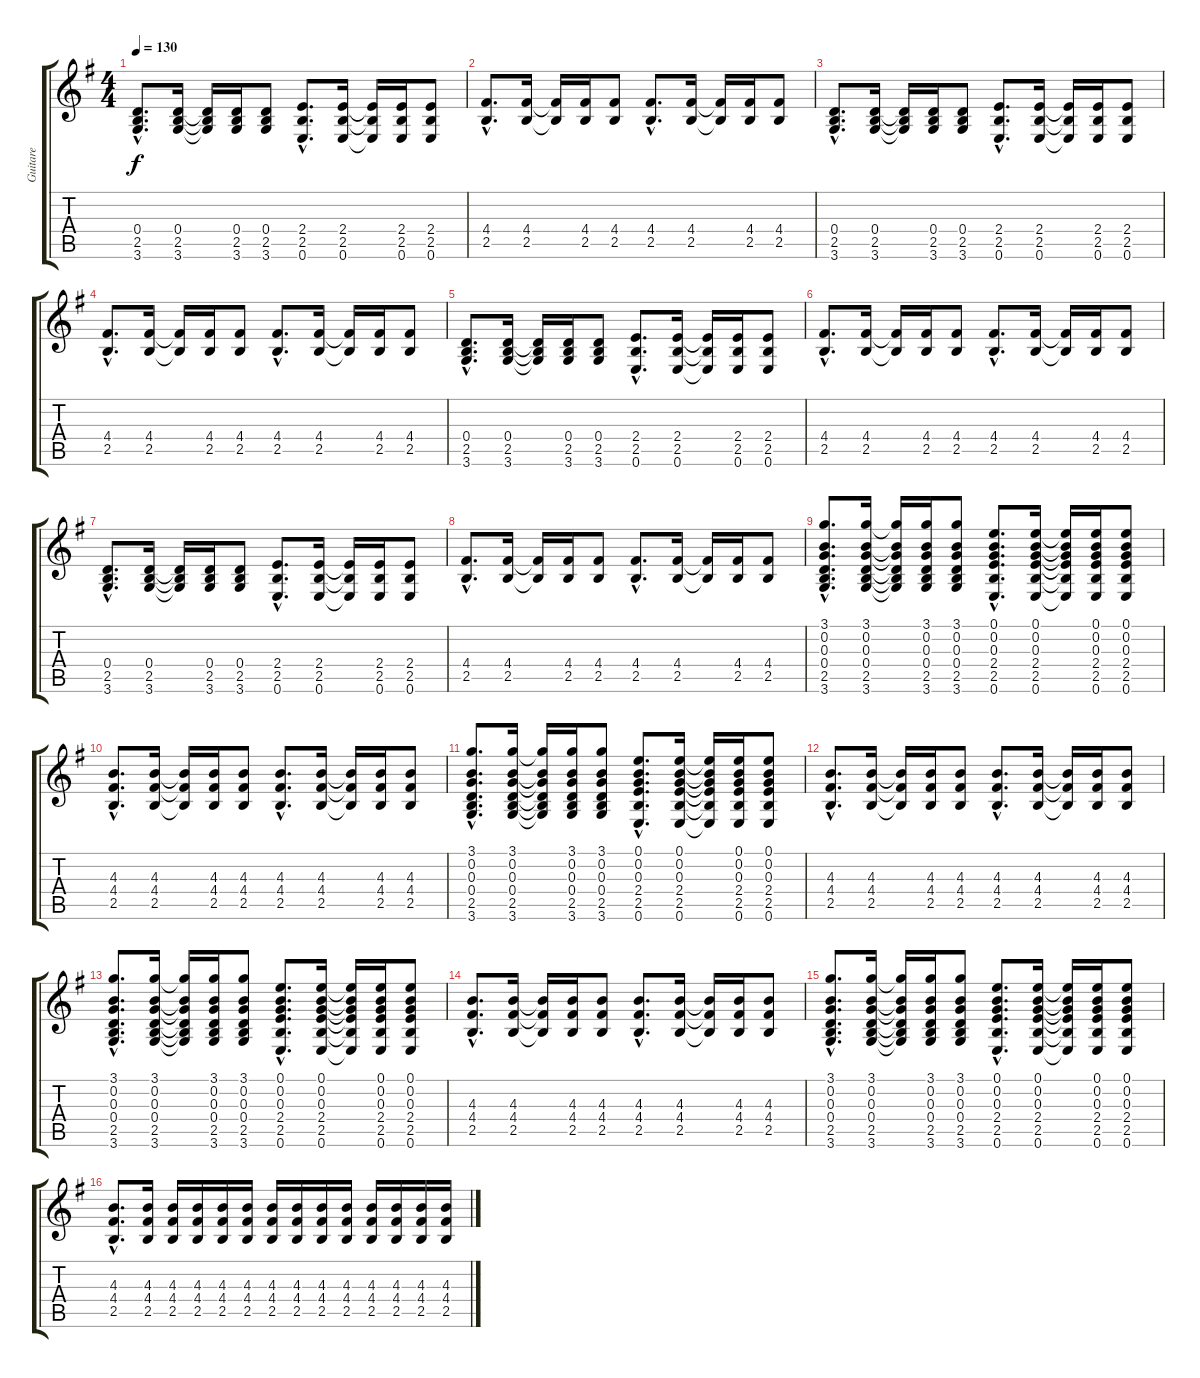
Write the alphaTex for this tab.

\track ("Guitare" "Guitare") {instrument acousticguitarnylon}
\staff {score tabs}
\tuning (E4 B3 G3 D3 A2 E2) {hide}
\ts (4 4)
\tempo 130
\clef g2
\ks g
(0.4{hac} 2.5{hac} 3.6{hac}).8{d dy f instrument acousticguitarnylon} (0.4 2.5 3.6).16 (0.4{t} 2.5{t} 3.6{t}).16 (0.4 2.5 3.6).16 (0.4 2.5 3.6).8 (2.4{hac} 2.5{hac} 0.6{hac}).8{d} (2.4 2.5 0.6).16 (2.4{t} 2.5{t} 0.6{t}).16 (2.4 2.5 0.6).16 (2.4 2.5 0.6).8 |
(4.4{hac} 2.5{hac}).8{d} (4.4 2.5).16 (4.4{t} 2.5{t}).16 (4.4 2.5).16 (4.4 2.5).8 (4.4{hac} 2.5{hac}).8{d} (4.4 2.5).16 (4.4{t} 2.5{t}).16 (4.4 2.5).16 (4.4 2.5).8 |
(0.4{hac} 2.5{hac} 3.6{hac}).8{d} (0.4 2.5 3.6).16 (0.4{t} 2.5{t} 3.6{t}).16 (0.4 2.5 3.6).16 (0.4 2.5 3.6).8 (2.4{hac} 2.5{hac} 0.6{hac}).8{d} (2.4 2.5 0.6).16 (2.4{t} 2.5{t} 0.6{t}).16 (2.4 2.5 0.6).16 (2.4 2.5 0.6).8 |
(4.4{hac} 2.5{hac}).8{d} (4.4 2.5).16 (4.4{t} 2.5{t}).16 (4.4 2.5).16 (4.4 2.5).8 (4.4{hac} 2.5{hac}).8{d} (4.4 2.5).16 (4.4{t} 2.5{t}).16 (4.4 2.5).16 (4.4 2.5).8 |
(0.4{hac} 2.5{hac} 3.6{hac}).8{d} (0.4 2.5 3.6).16 (0.4{t} 2.5{t} 3.6{t}).16 (0.4 2.5 3.6).16 (0.4 2.5 3.6).8 (2.4{hac} 2.5{hac} 0.6{hac}).8{d} (2.4 2.5 0.6).16 (2.4{t} 2.5{t} 0.6{t}).16 (2.4 2.5 0.6).16 (2.4 2.5 0.6).8 |
(4.4{hac} 2.5{hac}).8{d} (4.4 2.5).16 (4.4{t} 2.5{t}).16 (4.4 2.5).16 (4.4 2.5).8 (4.4{hac} 2.5{hac}).8{d} (4.4 2.5).16 (4.4{t} 2.5{t}).16 (4.4 2.5).16 (4.4 2.5).8 |
(0.4{hac} 2.5{hac} 3.6{hac}).8{d} (0.4 2.5 3.6).16 (0.4{t} 2.5{t} 3.6{t}).16 (0.4 2.5 3.6).16 (0.4 2.5 3.6).8 (2.4{hac} 2.5{hac} 0.6{hac}).8{d} (2.4 2.5 0.6).16 (2.4{t} 2.5{t} 0.6{t}).16 (2.4 2.5 0.6).16 (2.4 2.5 0.6).8 |
(4.4{hac} 2.5{hac}).8{d} (4.4 2.5).16 (4.4{t} 2.5{t}).16 (4.4 2.5).16 (4.4 2.5).8 (4.4{hac} 2.5{hac}).8{d} (4.4 2.5).16 (4.4{t} 2.5{t}).16 (4.4 2.5).16 (4.4 2.5).8 |
(3.1{hac} 0.2{hac} 0.3{hac} 0.4{hac} 2.5{hac} 3.6{hac}).8{d} (3.1 0.2 0.3 0.4 2.5 3.6).16 (3.1{t} 0.2{t} 0.3{t} 0.4{t} 2.5{t} 3.6{t}).16 (3.1 0.2 0.3 0.4 2.5 3.6).16 (3.1 0.2 0.3 0.4 2.5 3.6).8 (0.1{hac} 0.2{hac} 0.3{hac} 2.4{hac} 2.5{hac} 0.6{hac}).8{d} (0.1 0.2 0.3 2.4 2.5 0.6).16 (0.1{t} 0.2{t} 0.3{t} 2.4{t} 2.5{t} 0.6{t}).16 (0.1 0.2 0.3 2.4 2.5 0.6).16 (0.1 0.2 0.3 2.4 2.5 0.6).8 |
(4.3{hac} 4.4{hac} 2.5{hac}).8{d} (4.3 4.4 2.5).16 (4.3{t} 4.4{t} 2.5{t}).16 (4.3 4.4 2.5).16 (4.3 4.4 2.5).8 (4.3{hac} 4.4{hac} 2.5{hac}).8{d} (4.3 4.4 2.5).16 (4.3{t} 4.4{t} 2.5{t}).16 (4.3 4.4 2.5).16 (4.3 4.4 2.5).8 |
(3.1{hac} 0.2{hac} 0.3{hac} 0.4{hac} 2.5{hac} 3.6{hac}).8{d} (3.1 0.2 0.3 0.4 2.5 3.6).16 (3.1{t} 0.2{t} 0.3{t} 0.4{t} 2.5{t} 3.6{t}).16 (3.1 0.2 0.3 0.4 2.5 3.6).16 (3.1 0.2 0.3 0.4 2.5 3.6).8 (0.1{hac} 0.2{hac} 0.3{hac} 2.4{hac} 2.5{hac} 0.6{hac}).8{d} (0.1 0.2 0.3 2.4 2.5 0.6).16 (0.1{t} 0.2{t} 0.3{t} 2.4{t} 2.5{t} 0.6{t}).16 (0.1 0.2 0.3 2.4 2.5 0.6).16 (0.1 0.2 0.3 2.4 2.5 0.6).8 |
(4.3{hac} 4.4{hac} 2.5{hac}).8{d} (4.3 4.4 2.5).16 (4.3{t} 4.4{t} 2.5{t}).16 (4.3 4.4 2.5).16 (4.3 4.4 2.5).8 (4.3{hac} 4.4{hac} 2.5{hac}).8{d} (4.3 4.4 2.5).16 (4.3{t} 4.4{t} 2.5{t}).16 (4.3 4.4 2.5).16 (4.3 4.4 2.5).8 |
(3.1{hac} 0.2{hac} 0.3{hac} 0.4{hac} 2.5{hac} 3.6{hac}).8{d} (3.1 0.2 0.3 0.4 2.5 3.6).16 (3.1{t} 0.2{t} 0.3{t} 0.4{t} 2.5{t} 3.6{t}).16 (3.1 0.2 0.3 0.4 2.5 3.6).16 (3.1 0.2 0.3 0.4 2.5 3.6).8 (0.1{hac} 0.2{hac} 0.3{hac} 2.4{hac} 2.5{hac} 0.6{hac}).8{d} (0.1 0.2 0.3 2.4 2.5 0.6).16 (0.1{t} 0.2{t} 0.3{t} 2.4{t} 2.5{t} 0.6{t}).16 (0.1 0.2 0.3 2.4 2.5 0.6).16 (0.1 0.2 0.3 2.4 2.5 0.6).8 |
(4.3{hac} 4.4{hac} 2.5{hac}).8{d} (4.3 4.4 2.5).16 (4.3{t} 4.4{t} 2.5{t}).16 (4.3 4.4 2.5).16 (4.3 4.4 2.5).8 (4.3{hac} 4.4{hac} 2.5{hac}).8{d} (4.3 4.4 2.5).16 (4.3{t} 4.4{t} 2.5{t}).16 (4.3 4.4 2.5).16 (4.3 4.4 2.5).8 |
(3.1{hac} 0.2{hac} 0.3{hac} 0.4{hac} 2.5{hac} 3.6{hac}).8{d} (3.1 0.2 0.3 0.4 2.5 3.6).16 (3.1{t} 0.2{t} 0.3{t} 0.4{t} 2.5{t} 3.6{t}).16 (3.1 0.2 0.3 0.4 2.5 3.6).16 (3.1 0.2 0.3 0.4 2.5 3.6).8 (0.1{hac} 0.2{hac} 0.3{hac} 2.4{hac} 2.5{hac} 0.6{hac}).8{d} (0.1 0.2 0.3 2.4 2.5 0.6).16 (0.1{t} 0.2{t} 0.3{t} 2.4{t} 2.5{t} 0.6{t}).16 (0.1 0.2 0.3 2.4 2.5 0.6).16 (0.1 0.2 0.3 2.4 2.5 0.6).8 |
(4.3{hac} 4.4{hac} 2.5{hac}).8{d} (4.3 4.4 2.5).16 (4.3 4.4 2.5).16 (4.3 4.4 2.5).16 (4.3 4.4 2.5).16 (4.3 4.4 2.5).16 (4.3 4.4 2.5).16 (4.3 4.4 2.5).16 (4.3 4.4 2.5).16 (4.3 4.4 2.5).16 (4.3 4.4 2.5).16 (4.3 4.4 2.5).16 (4.3 4.4 2.5).16 (4.3 4.4 2.5).16
